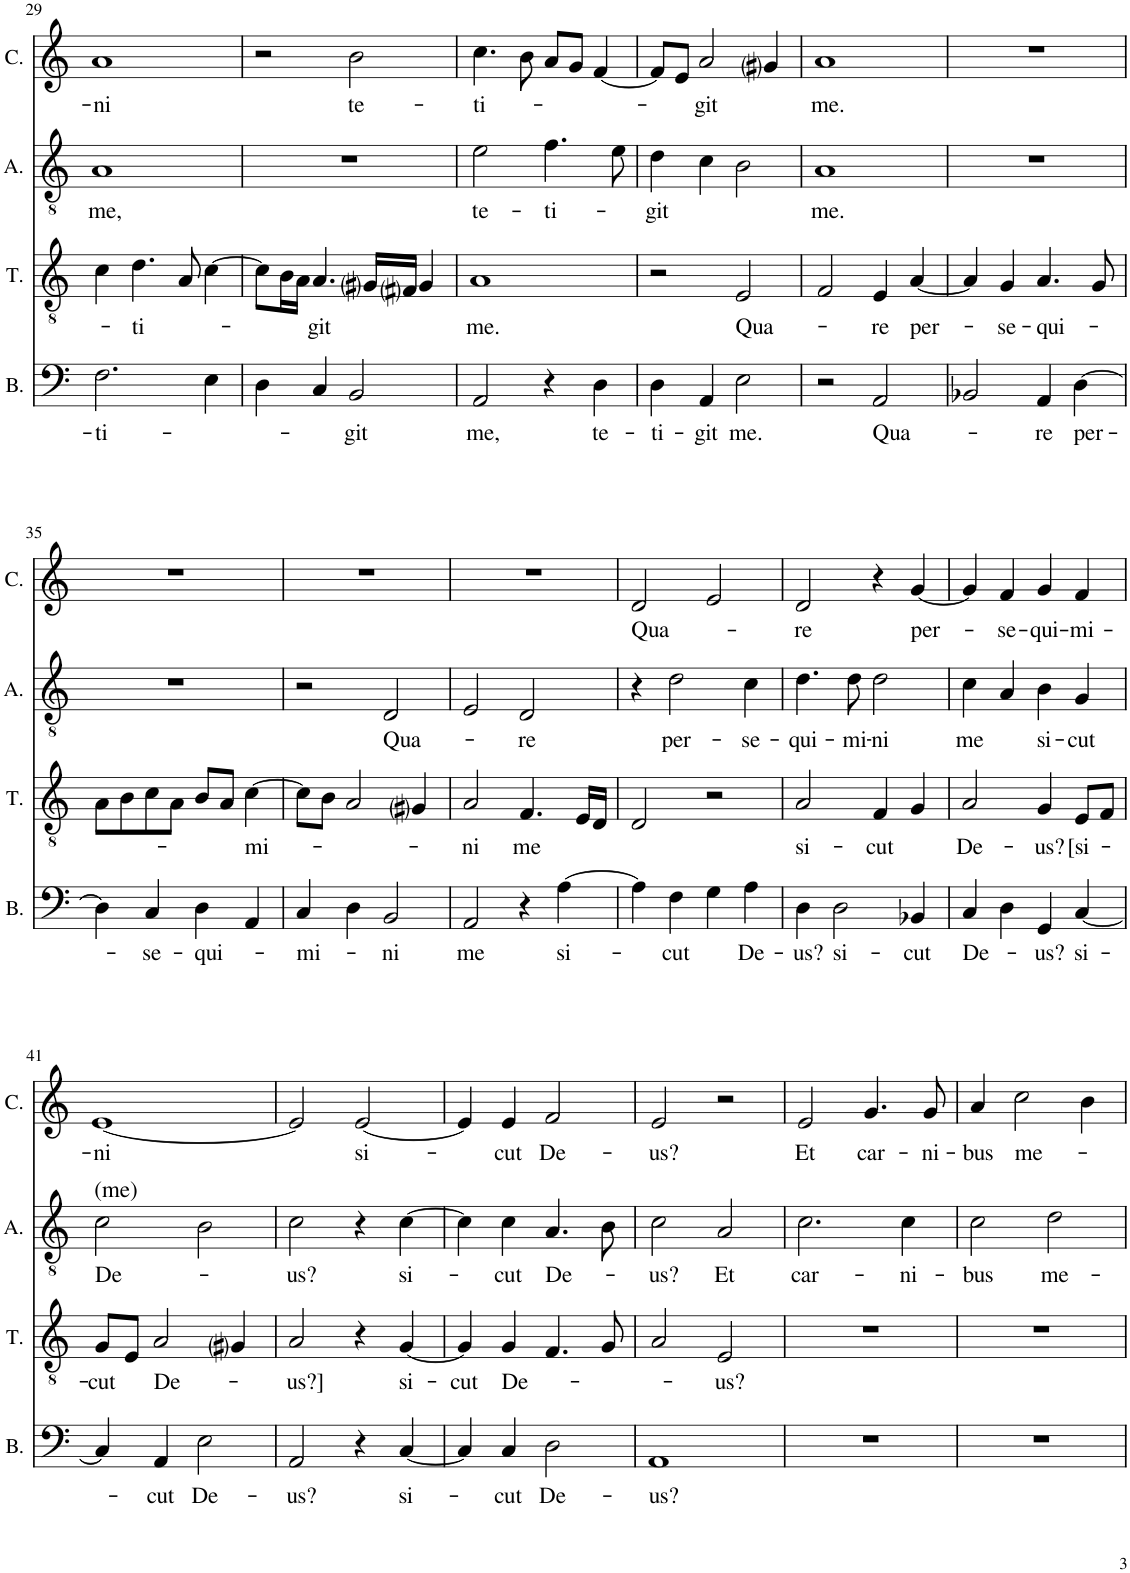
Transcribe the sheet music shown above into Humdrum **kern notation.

**kern	**text	**kern	**text	**kern	**text	**kern	**text
*part4	*part4	*part3	*part3	*part2	*part2	*part1	*part1
*staff4	*staff4	*staff3	*staff3	*staff2	*staff2	*staff1	*staff1
*I"Bassus	*	*I"Tenor	*	*I"Altus	*	*I"Cantus	*
*I'B.	*	*I'T.	*	*I'A.	*	*I'C.	*
!!LO:PB:g=z
*clefF4	*	*clefGv2	*	*clefGv2	*	*clefG2	*
*k[]	*	*k[]	*	*k[]	*	*k[]	*
*M2/2	*	*M2/2	*	*M2/2	*	*M2/2	*
*met(c|)	*	*met(c|)	*	*met(c|)	*	*met(c|)	*
=29	=29	=29	=29	=29	=29	=29	=29
!	!LO:LY:b	!	!	!	!LO:LY:b	!	!LO:LY:b
2.F\	-ti-	4c\	.	1A	me,	1a	-ni
!	!	!	!LO:LY:b	!	!	!	!
.	.	4.d\	-ti-	.	.	.	.
.	.	8A/	.	.	.	.	.
4E\	.	[4c\	.	.	.	.	.
=30	=30	=30	=30	=30	=30	=30	=30
4D\	.	8c\L]	.	1r	.	2r	.
.	.	16B\L	.	.	.	.	.
.	.	16A\JJ	.	.	.	.	.
!	!	!	!LO:LY:b	!	!	!	!
4C/	.	4.A/	-git	.	.	.	.
!	!LO:LY:b	!	!	!	!	!	!LO:LY:b
2BB/	-git	.	.	.	.	2b\	te-
.	.	16G#i/LL	.	.	.	.	.
.	.	16F#i/JJ	.	.	.	.	.
.	.	4G#/	.	.	.	.	.
=31	=31	=31	=31	=31	=31	=31	=31
!	!LO:LY:b	!	!LO:LY:b	!	!LO:LY:b	!	!LO:LY:b
2AA/	me,	1A	me.	2e\	te-	4.cc\	-ti-
.	.	.	.	.	.	8b\	.
!	!	!	!	!	!LO:LY:b	!	!
4r	.	.	.	4.f\	-ti-	8a/L	.
.	.	.	.	.	.	8g/J	.
!	!LO:LY:b	!	!	!	!	!	!
4D\	te-	.	.	.	.	[4f/	.
.	.	.	.	8e\	.	.	.
=32	=32	=32	=32	=32	=32	=32	=32
!	!LO:LY:b	!	!	!	!LO:LY:b	!	!
4D\	-ti-	2r	.	4d\	-git	8f/L]	.
.	.	.	.	.	.	8e/J	.
!	!LO:LY:b	!	!	!	!	!	!LO:LY:b
4AA/	-git	.	.	4c\	.	2a/	git
!	!LO:LY:b	!	!LO:LY:b	!	!	!	!
2E\	me.	2E/	Qua-	2B\	.	.	.
.	.	.	.	.	.	4g#i/	.
=33	=33	=33	=33	=33	=33	=33	=33
!	!	!	!	!	!LO:LY:b	!	!LO:LY:b
2r	.	2F/	.	1A	me.	1a	me.
!	!LO:LY:b	!	!LO:LY:b	!	!	!	!
2AA/	Qua-	4E/	-re	.	.	.	.
!	!	!	!LO:LY:b	!	!	!	!
.	.	[4A/	per-	.	.	.	.
=34	=34	=34	=34	=34	=34	=34	=34
2BB-X/	.	4A/]	.	1r	.	1r	.
!	!	!	!LO:LY:b	!	!	!	!
.	.	4G/	-se-	.	.	.	.
!	!LO:LY:b	!	!LO:LY:b	!	!	!	!
4AA/	-re	4.A/	-qui-	.	.	.	.
!	!LO:LY:b	!	!	!	!	!	!
[4D\	per-	.	.	.	.	.	.
.	.	8G/	.	.	.	.	.
!!LO:LB:g=z
=35	=35	=35	=35	=35	=35	=35	=35
4D\]	.	8A\L	.	1r	.	1r	.
.	.	8B\	.	.	.	.	.
!	!LO:LY:b	!	!	!	!	!	!
4C/	-se-	8c\	.	.	.	.	.
.	.	8A\J	.	.	.	.	.
!	!LO:LY:b	!	!	!	!	!	!
4D\	-qui-	8B/L	.	.	.	.	.
.	.	8A/J	.	.	.	.	.
!	!	!	!LO:LY:b	!	!	!	!
4AA/	.	[4c\	-mi-	.	.	.	.
=36	=36	=36	=36	=36	=36	=36	=36
!	!LO:LY:b	!	!	!	!	!	!
4C/	-mi-	8c\L]	.	2r	.	1r	.
.	.	8B\J	.	.	.	.	.
4D\	.	2A/	.	.	.	.	.
!	!LO:LY:b	!	!	!	!LO:LY:b	!	!
2BB/	-ni	.	.	2D/	Qua-	.	.
.	.	4G#i/	.	.	.	.	.
=37	=37	=37	=37	=37	=37	=37	=37
!	!LO:LY:b	!	!LO:LY:b	!	!	!	!
2AA/	me	2A/	-ni	2E/	.	1r	.
!	!	!	!LO:LY:b	!	!LO:LY:b	!	!
4r	.	4.F/	me	2D/	-re	.	.
!	!LO:LY:b	!	!	!	!	!	!
[4A\	si-	.	.	.	.	.	.
.	.	16E/LL	.	.	.	.	.
.	.	16D/JJ	.	.	.	.	.
=38	=38	=38	=38	=38	=38	=38	=38
!	!	!	!	!	!	!	!LO:LY:b
4A\]	.	2D/	.	4r	.	2d/	Qua-
!	!LO:LY:b	!	!	!	!LO:LY:b	!	!
4F\	-cut	.	.	2d\	per-	.	.
4G\	.	2r	.	.	.	2e/	.
!	!LO:LY:b	!	!	!	!LO:LY:b	!	!
4A\	De-	.	.	4c\	-se-	.	.
=39	=39	=39	=39	=39	=39	=39	=39
!	!LO:LY:b	!	!LO:LY:b	!	!LO:LY:b	!	!LO:LY:b
4D\	-us?	2A/	si-	4.d\	-qui-	2d/	-re
!	!LO:LY:b	!	!	!	!	!	!
2D\	si-	.	.	.	.	.	.
!	!	!	!	!	!LO:LY:b	!	!
.	.	.	.	8d\	-mi-	.	.
!	!	!	!LO:LY:b	!	!LO:LY:b	!	!
.	.	4F/	-cut	2d\	-ni	4r	.
!	!LO:LY:b	!	!	!	!	!	!LO:LY:b
4BB-X/	-cut	4G/	.	.	.	[4g/	per-
=40	=40	=40	=40	=40	=40	=40	=40
!	!LO:LY:b	!	!LO:LY:b	!	!LO:LY:b	!	!
4C/	De-	2A/	De-	4c\	me	4g/]	.
!	!	!	!	!	!	!	!LO:LY:b
4D\	.	.	.	4A/	.	4f/	-se-
!	!LO:LY:b	!	!LO:LY:b	!	!LO:LY:b	!	!LO:LY:b
4GG/	-us?	4G/	-us?	4B\	si-	4g/	-qui-
!	!LO:LY:b	!	!LO:LY:b	!	!LO:LY:b	!	!LO:LY:b
[4C/	si-	8E/L	[si-	4G/	-cut	4f/	-mi-
.	.	8F/J	.	.	.	.	.
!!LO:LB:g=z
=41	=41	=41	=41	=41	=41	=41	=41
!	!	!	!	!	!	!LO:TX:b:t=(me)	!
!	!	!	!LO:LY:b	!	!LO:LY:b	!	!LO:LY:b
4C/]	.	8G/L	-cut	2c\	De-	[1e	-ni
.	.	8E/J	.	.	.	.	.
!	!LO:LY:b	!	!LO:LY:b	!	!	!	!
4AA/	-cut	2A/	De-	.	.	.	.
!	!LO:LY:b	!	!	!	!	!	!
2E\	De-	.	.	2B\	.	.	.
.	.	4G#i/	.	.	.	.	.
=42	=42	=42	=42	=42	=42	=42	=42
!	!LO:LY:b	!	!LO:LY:b	!	!LO:LY:b	!	!
2AA/	-us?	2A/	-us?]	2c\	-us?	2e/]	.
!	!	!	!	!	!	!	!LO:LY:b
4r	.	4r	.	4r	.	[2e/	si-
!	!LO:LY:b	!	!LO:LY:b	!	!LO:LY:b	!	!
[4C/	si-	[4G/	si-	[4c\	si-	.	.
=43	=43	=43	=43	=43	=43	=43	=43
!	!	!	!LO:LY:b	!	!	!	!
4C/]	.	4G/]	-cut	4c\]	.	4e/]	.
!	!LO:LY:b	!	!LO:LY:b	!	!LO:LY:b	!	!LO:LY:b
4C/	-cut	4G/	De-	4c\	-cut	4e/	-cut
!	!LO:LY:b	!	!	!	!LO:LY:b	!	!LO:LY:b
2D\	De-	4.F/	.	4.A/	De-	2f/	De-
.	.	8G/	.	8B\	.	.	.
=44	=44	=44	=44	=44	=44	=44	=44
!	!LO:LY:b	!	!	!	!LO:LY:b	!	!LO:LY:b
1AA	-us?	2A/	.	2c\	-us?	2e/	-us?
!	!	!	!LO:LY:b	!	!LO:LY:b	!	!
.	.	2E/	-us?	2A/	Et	2r	.
=45	=45	=45	=45	=45	=45	=45	=45
!	!	!	!	!	!LO:LY:b	!	!LO:LY:b
1r	.	1r	.	2.c\	car-	2e/	Et
!	!	!	!	!	!	!	!LO:LY:b
.	.	.	.	.	.	4.g/	car-
!	!	!	!	!	!LO:LY:b	!	!
.	.	.	.	4c\	-ni-	.	.
!	!	!	!	!	!	!	!LO:LY:b
.	.	.	.	.	.	8g/	-ni-
=46	=46	=46	=46	=46	=46	=46	=46
!	!	!	!	!	!LO:LY:b	!	!LO:LY:b
1r	.	1r	.	2c\	-bus	4a/	-bus
!	!	!	!	!	!	!	!LO:LY:b
.	.	.	.	.	.	2cc\	me-
!	!	!	!	!	!LO:LY:b	!	!
.	.	.	.	2d\	me-	.	.
.	.	.	.	.	.	4b\	.
=	=	=	=	=	=	=	=
*-	*-	*-	*-	*-	*-	*-	*-
